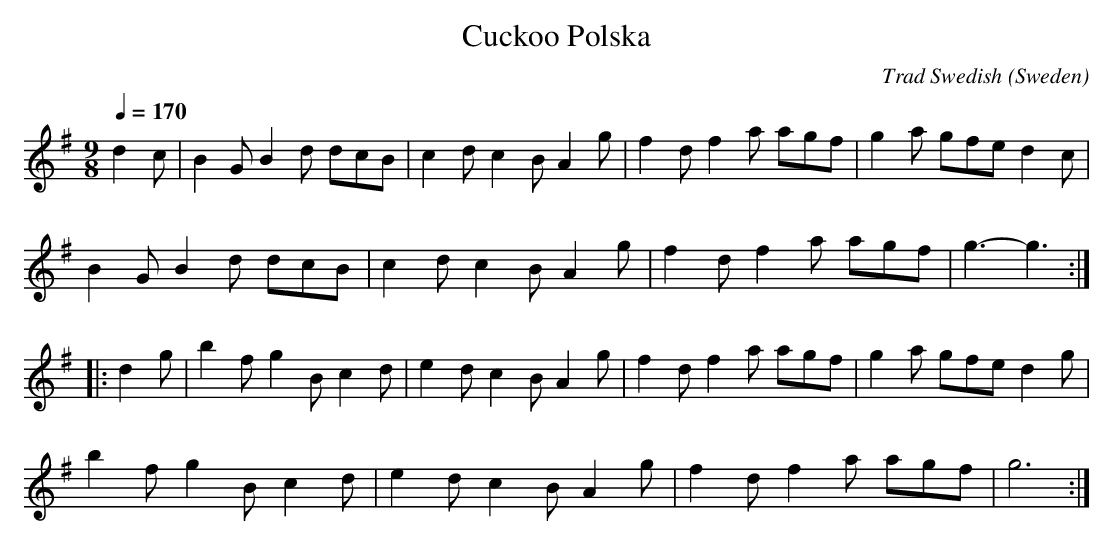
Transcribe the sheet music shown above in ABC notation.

X:1
T:Cuckoo Polska
C:Trad Swedish
L:1/8
M:9/8
O:Sweden
Q:1/4=170
K:G major
d2c|B2G B2d dcB|c2d c2B A2g|f2d f2a agf|g2a gfe d2c|
B2G B2d dcB|c2d c2B A2g|f2d f2a agf|g3-g3:|
|:d2g|b2f g2B c2d|e2d c2B A2g|f2d f2a agf|g2a gfe d2g|
b2f g2B c2d|e2d c2B A2g|f2d f2a agf|g6:|
